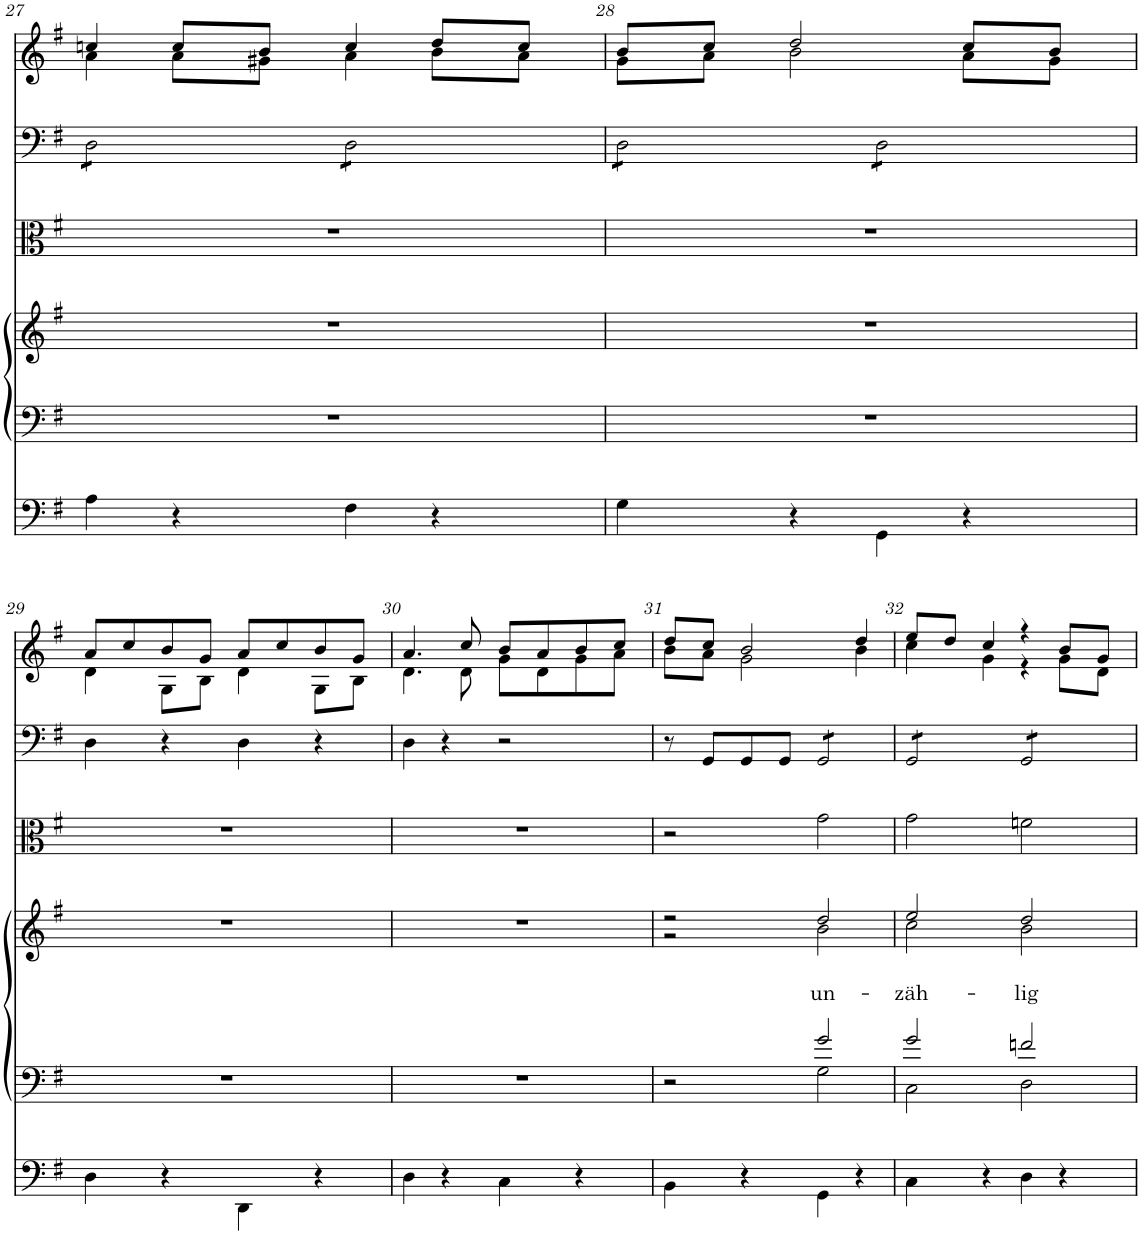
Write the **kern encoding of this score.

**kern	**kern	**kern	**kern	**text	**kern	**kern	**kern	**kern	**kern	**kern	**kern	**kern	**kern	**kern
*part14	*part13	*part12	*part11	*part11	*part10	*part9	*part8	*part7	*part6	*part5	*part4	*part3	*part2	*part1
*staff14	*staff13	*staff12	*staff11	*staff11	*staff10	*staff9	*staff8	*staff7	*staff6	*staff5	*staff4	*staff3	*staff2	*staff1
*I"Contrabass	*I"Violoncello	*I"Tenor/Bass	*I"Soprano/Alto	*	*I"Soprano	*I"Viola	*I"Violin	*I"Violin	*I"Oboe	*I"Oboe	*I"Flute	*I"Flute	*I"Timpani	*I"Horn in F
*I'Cb.	*I'Vc	*	*	*	*I'S.	*I'Vla	*I'Vln.	*I'Vln.	*I'Ob.	*I'Ob.	*I'Fl.	*I'Fl.	*I'Timp	*I'Hn
!!LO:PB:g=z
*clefFv4	*clefF4	*clefF4	*clefG2	*	*clefG2	*clefC3	*clefG2	*clefG2	*clefG2	*clefG2	*clefG2	*clefG2	*clefF4	*clefG2
*ITrd7c12	*	*	*	*	*	*	*	*	*	*	*	*	*	*ITrd4c7
*k[f#]	*k[f#]	*k[f#]	*k[f#]	*	*k[f#]	*k[f#]	*k[f#]	*k[f#]	*k[f#]	*k[f#]	*k[f#]	*k[f#]	*k[f#]	*k[f#]
*M4/4	*M4/4	*M4/4	*M4/4	*	*M4/4	*M4/4	*M4/4	*M4/4	*M4/4	*M4/4	*M4/4	*M4/4	*M4/4	*M4/4
*met(c)	*met(c)	*met(c)	*met(c)	*	*met(c)	*met(c)	*met(c)	*met(c)	*met(c)	*met(c)	*met(c)	*met(c)	*met(c)	*met(c)
=27	=27	=27	=27	=27	=27	=27	=27	=27	=27	=27	=27	=27	=27	=27
*	*	*	*	*	*	*	*	*	*	*	*	*	*	*^
*	*	*	*	*	*	*	*	*	*	*	*	*	*tremolo	*	*
4AA	4A\	1r	1r	.	1r	1r	1r	1r	1r	1r	1r	1r	8D\L	4ccn/	4a\
.	.	.	.	.	.	.	.	.	.	.	.	.	8D\	.	.
4r	4r	.	.	.	.	.	.	.	.	.	.	.	8D\	8cc/L	8a\L
.	.	.	.	.	.	.	.	.	.	.	.	.	8D\J	8b/J	8g#X\J
4FF#	4F#\	.	.	.	.	.	.	.	.	.	.	.	8D\L	4cc/	4a\
.	.	.	.	.	.	.	.	.	.	.	.	.	8D\	.	.
4r	4r	.	.	.	.	.	.	.	.	.	.	.	8D\	8dd/L	8b\L
.	.	.	.	.	.	.	.	.	.	.	.	.	8D\J	8cc/J	8a\J
=28	=28	=28	=28	=28	=28	=28	=28	=28	=28	=28	=28	=28	=28	=28	=28
4GG	4G\	1r	1r	.	1r	1r	1r	1r	1r	1r	1r	1r	8D\L	8b/L	8g\L
.	.	.	.	.	.	.	.	.	.	.	.	.	8D\	8cc/J	8a\J
4r	4r	.	.	.	.	.	.	.	.	.	.	.	8D\	2dd/	2b\
.	.	.	.	.	.	.	.	.	.	.	.	.	8D\J	.	.
4GGG	4GG\	.	.	.	.	.	.	.	.	.	.	.	8D\L	.	.
.	.	.	.	.	.	.	.	.	.	.	.	.	8D\	.	.
4r	4r	.	.	.	.	.	.	.	.	.	.	.	8D\	8cc/L	8a\L
.	.	.	.	.	.	.	.	.	.	.	.	.	8D\J	8b/J	8g\J
*	*	*	*	*	*	*	*	*	*	*	*	*	*Xtremolo	*	*
!!LO:LB:g=z	!!
=29	=29	=29	=29	=29	=29	=29	=29	=29	=29	=29	=29	=29	=29	=29	=29
4DD	4D\	1r	1r	.	1r	1r	1r	1r	1r	1r	1r	1r	4D\	8a/L	4d\
.	.	.	.	.	.	.	.	.	.	.	.	.	.	8cc/	.
4r	4r	.	.	.	.	.	.	.	.	.	.	.	4r	8b/	8G\L
.	.	.	.	.	.	.	.	.	.	.	.	.	.	8g/J	8B\J
4DDD	4DD\	.	.	.	.	.	.	.	.	.	.	.	4D\	8a/L	4d\
.	.	.	.	.	.	.	.	.	.	.	.	.	.	8cc/	.
4r	4r	.	.	.	.	.	.	.	.	.	.	.	4r	8b/	8G\L
.	.	.	.	.	.	.	.	.	.	.	.	.	.	8g/J	8B\J
=30	=30	=30	=30	=30	=30	=30	=30	=30	=30	=30	=30	=30	=30	=30	=30
4DD	4D\	1r	1r	.	1r	1r	1r	1r	1r	1r	1r	1r	4D\	4.a/	4.d\
4r	4r	.	.	.	.	.	.	.	.	.	.	.	4r	.	.
.	.	.	.	.	.	.	.	.	.	.	.	.	.	8cc/	8d\
4CC	4C\	.	.	.	.	.	.	.	.	.	.	.	2r	8b/L	8g\L
.	.	.	.	.	.	.	.	.	.	.	.	.	.	8a/	8d\
4r	4r	.	.	.	.	.	.	.	.	.	.	.	.	8b/	8g\
.	.	.	.	.	.	.	.	.	.	.	.	.	.	8cc/J	8a\J
=31	=31	=31	=31	=31	=31	=31	=31	=31	=31	=31	=31	=31	=31	=31	=31
*	*	*^	*^	*	*	*	*^	*	*	*	*	*	*	*	*
4BBB	4BB\	2r	2ryy	2r	2r	.	2r	2r	1r	2r	2r	2r	2r	2r	2r	8r	8dd/L	8b\L
.	.	.	.	.	.	.	.	.	.	.	.	.	.	.	.	8GG/L	8cc/J	8a\J
4r	4r	.	.	.	.	.	.	.	.	.	.	.	.	.	.	8GG/	2b/	2g\
.	.	.	.	.	.	.	.	.	.	.	.	.	.	.	.	8GG/J	.	.
!	!	!	!	!	!	!LO:LY:b	!	!	!	!	!	!	!	!	!	!	!	!
*	*	*	*	*	*	*	*	*	*	*	*	*	*	*	*	*tremolo	*	*
4GGG	4GG\	2g/	2G\	2dd/	2b\	un-	2dd	2g\	.	2b	2dd	2dd	2dd	2dd	2dd	8GG/L	.	.
.	.	.	.	.	.	.	.	.	.	.	.	.	.	.	.	8GG/	.	.
4r	4r	.	.	.	.	.	.	.	.	.	.	.	.	.	.	8GG/	4dd/	4b\
.	.	.	.	.	.	.	.	.	.	.	.	.	.	.	.	8GG/J	.	.
=32	=32	=32	=32	=32	=32	=32	=32	=32	=32	=32	=32	=32	=32	=32	=32	=32	=32	=32
!	!	!	!	!	!	!LO:LY:b	!	!	!	!	!	!	!	!	!	!	!	!
4CC	4C\	2g/	2C\	2ee/	2cc\	-zäh-	2ee	2g\	1r	2cc	2ee	2ee	2ee	2ee	2ee	8GG/L	8ee/L	4cc\
.	.	.	.	.	.	.	.	.	.	.	.	.	.	.	.	8GG/	8dd/J	.
4r	4r	.	.	.	.	.	.	.	.	.	.	.	.	.	.	8GG/	4cc/	4g\
.	.	.	.	.	.	.	.	.	.	.	.	.	.	.	.	8GG/J	.	.
!	!	!	!	!	!	!LO:LY:b	!	!	!	!	!	!	!	!	!	!	!	!
4DD	4D\	2fn/	2D\	2dd/	2b\	-lig	2dd	2fn\	.	2b	2dd	2dd	2dd	2dd	2dd	8GG/L	4r	4r
.	.	.	.	.	.	.	.	.	.	.	.	.	.	.	.	8GG/	.	.
4r	4r	.	.	.	.	.	.	.	.	.	.	.	.	.	.	8GG/	8b/L	8g\L
.	.	.	.	.	.	.	.	.	.	.	.	.	.	.	.	8GG/J	8g/J	8d\J
*	*	*	*	*	*	*	*	*	*	*	*	*	*	*	*	*Xtremolo	*	*
*	*	*v	*v	*	*	*	*	*	*v	*v	*	*	*	*	*	*	*v	*v
*	*	*	*v	*v	*	*	*	*	*	*	*	*	*	*	*
=	=	=	=	=	=	=	=	=	=	=	=	=	=	=
*-	*-	*-	*-	*-	*-	*-	*-	*-	*-	*-	*-	*-	*-	*-
